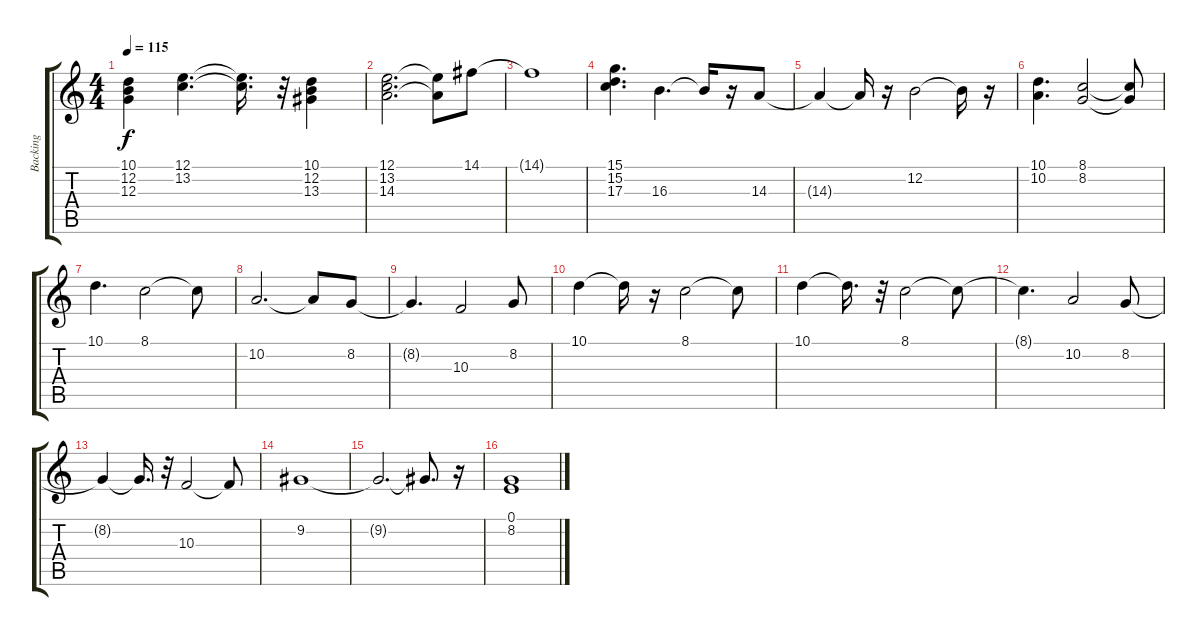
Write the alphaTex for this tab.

\track ("Backing" "Backing") {instrument rockorgan}
\staff {score tabs}
\tuning (E4 B3 G3 D3 A2 E2) {hide}
\ts (4 4)
\tempo 115
\clef g2
\ks c
(10.1{t} 12.2{t} 12.3{t}).4{dy f} (12.1 13.2).4{d} (12.1{t} 13.2{t}).16{d} r.32 (10.1 12.2 13.3).4 |
(12.1 13.2 14.3).2{d} (12.1{t} 14.3{t}).8 14.1.8 |
14.1{t}.1 |
(15.1 15.2 17.3).4{d} 16.3.4{d} 16.3{t}.16 r.16 14.3.8 |
14.3{t}.4 14.3{t}.16 r.16 12.2.2 12.2{t}.16 r.16 |
(10.1 10.2).4{d} (8.1 8.2).2 (8.1{t} 8.2{t}).8 |
10.1.4{d} 8.1.2 8.1{t}.8 |
10.2.2{d} 10.2{t}.8 8.2.8 |
8.2{t}.4{d} 10.3.2 8.2.8 |
10.1.4 10.1{t}.16 r.16 8.1.2 8.1{t}.8 |
10.1.4 10.1{t}.16{d} r.32 8.1.2 8.1{t}.8 |
8.1{t}.4{d} 10.2.2 8.2.8 |
8.2{t}.4 8.2{t}.16{d} r.32 10.3.2 10.3{t}.8 |
9.2.1 |
9.2{t}.2{d} 9.2{t}.8{d} r.16 |
(0.1 8.2).1
